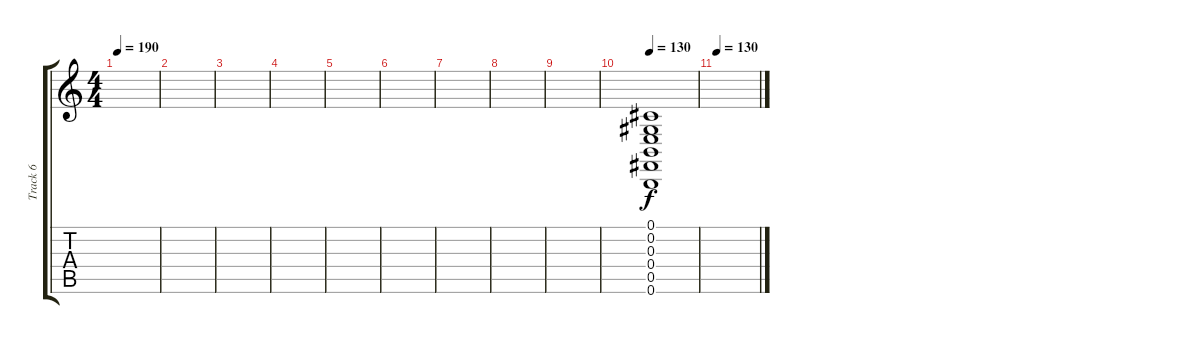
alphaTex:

\track ("Track 6" "Track 6") {instrument reversecymbal}
\staff {score tabs}
\tuning (Db4 Ab3 E3 B2 Gb2 B1) {hide}
\ts (4 4)
\tempo 190
\clef g2
\ks c
|
|
|
|
|
|
|
|
|
\tempo 130
(0.1 0.2 0.3 0.4 0.5 0.6).1 |
\tempo 120
\tempo 130
